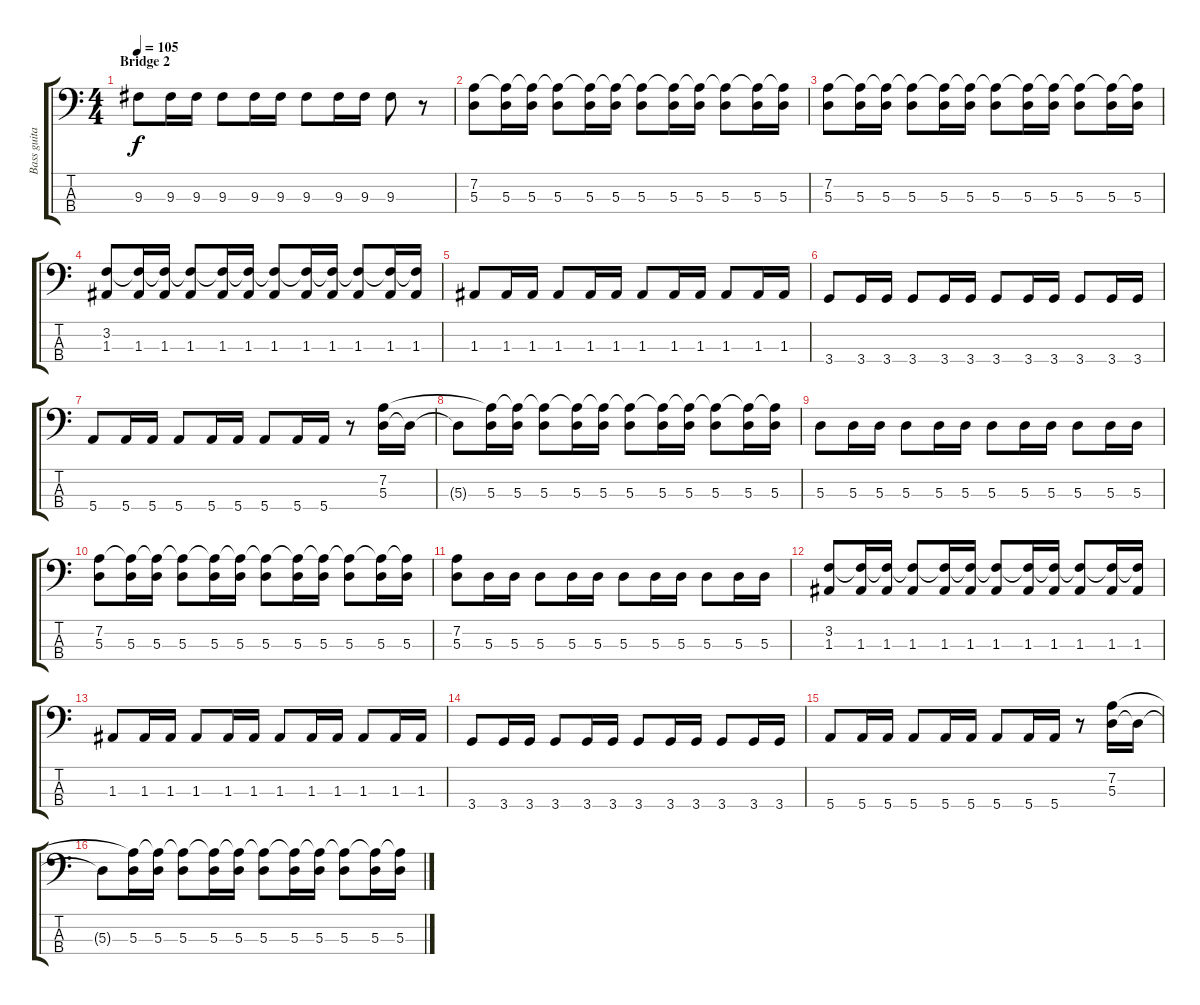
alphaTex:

\track ("Bass guitar" "Bass guita") {instrument electricbassfinger}
\staff {score tabs}
\tuning (G2 D2 A1 E1) {hide}
\ts (4 4)
\section ("" "Bridge 2")
\tempo 105
\clef f4
\ks c
9.3.8{dy f} 9.3.16 9.3.16 9.3.8 9.3.16 9.3.16 9.3.8 9.3.16 9.3.16 9.3.8 r.8 |
(7.2 5.3).8 (7.2{t} 5.3).16 (7.2{t} 5.3).16 (7.2{t} 5.3).8 (7.2{t} 5.3).16 (7.2{t} 5.3).16 (7.2{t} 5.3).8 (7.2{t} 5.3).16 (7.2{t} 5.3).16 (7.2{t} 5.3).8 (7.2{t} 5.3).16 (7.2{t} 5.3).16 |
(7.2 5.3).8 (7.2{t} 5.3).16 (7.2{t} 5.3).16 (7.2{t} 5.3).8 (7.2{t} 5.3).16 (7.2{t} 5.3).16 (7.2{t} 5.3).8 (7.2{t} 5.3).16 (7.2{t} 5.3).16 (7.2{t} 5.3).8 (7.2{t} 5.3).16 (7.2{t} 5.3).16 |
(3.2 1.3).8 (3.2{t} 1.3).16 (3.2{t} 1.3).16 (3.2{t} 1.3).8 (3.2{t} 1.3).16 (3.2{t} 1.3).16 (3.2{t} 1.3).8 (3.2{t} 1.3).16 (3.2{t} 1.3).16 (3.2{t} 1.3).8 (3.2{t} 1.3).16 (3.2{t} 1.3).16 |
1.3.8 1.3.16 1.3.16 1.3.8 1.3.16 1.3.16 1.3.8 1.3.16 1.3.16 1.3.8 1.3.16 1.3.16 |
3.4.8 3.4.16 3.4.16 3.4.8 3.4.16 3.4.16 3.4.8 3.4.16 3.4.16 3.4.8 3.4.16 3.4.16 |
5.4.8 5.4.16 5.4.16 5.4.8 5.4.16 5.4.16 5.4.8 5.4.16 5.4.16 r.8 (7.2 5.3).16 5.3{t}.16 |
5.3{t}.8 (7.2{t} 5.3).16 (7.2{t} 5.3).16 (7.2{t} 5.3).8 (7.2{t} 5.3).16 (7.2{t} 5.3).16 (7.2{t} 5.3).8 (7.2{t} 5.3).16 (7.2{t} 5.3).16 (7.2{t} 5.3).8 (7.2{t} 5.3).16 (7.2{t} 5.3).16 |
5.3.8 5.3.16 5.3.16 5.3.8 5.3.16 5.3.16 5.3.8 5.3.16 5.3.16 5.3.8 5.3.16 5.3.16 |
(7.2 5.3).8 (7.2{t} 5.3).16 (7.2{t} 5.3).16 (7.2{t} 5.3).8 (7.2{t} 5.3).16 (7.2{t} 5.3).16 (7.2{t} 5.3).8 (7.2{t} 5.3).16 (7.2{t} 5.3).16 (7.2{t} 5.3).8 (7.2{t} 5.3).16 (7.2{t} 5.3).16 |
(7.2 5.3).8 5.3.16 5.3.16 5.3.8 5.3.16 5.3.16 5.3.8 5.3.16 5.3.16 5.3.8 5.3.16 5.3.16 |
(3.2 1.3).8 (3.2{t} 1.3).16 (3.2{t} 1.3).16 (3.2{t} 1.3).8 (3.2{t} 1.3).16 (3.2{t} 1.3).16 (3.2{t} 1.3).8 (3.2{t} 1.3).16 (3.2{t} 1.3).16 (3.2{t} 1.3).8 (3.2{t} 1.3).16 (3.2{t} 1.3).16 |
1.3.8 1.3.16 1.3.16 1.3.8 1.3.16 1.3.16 1.3.8 1.3.16 1.3.16 1.3.8 1.3.16 1.3.16 |
3.4.8 3.4.16 3.4.16 3.4.8 3.4.16 3.4.16 3.4.8 3.4.16 3.4.16 3.4.8 3.4.16 3.4.16 |
5.4.8 5.4.16 5.4.16 5.4.8 5.4.16 5.4.16 5.4.8 5.4.16 5.4.16 r.8 (7.2 5.3).16 5.3{t}.16 |
5.3{t}.8 (7.2{t} 5.3).16 (7.2{t} 5.3).16 (7.2{t} 5.3).8 (7.2{t} 5.3).16 (7.2{t} 5.3).16 (7.2{t} 5.3).8 (7.2{t} 5.3).16 (7.2{t} 5.3).16 (7.2{t} 5.3).8 (7.2{t} 5.3).16 (7.2{t} 5.3).16
